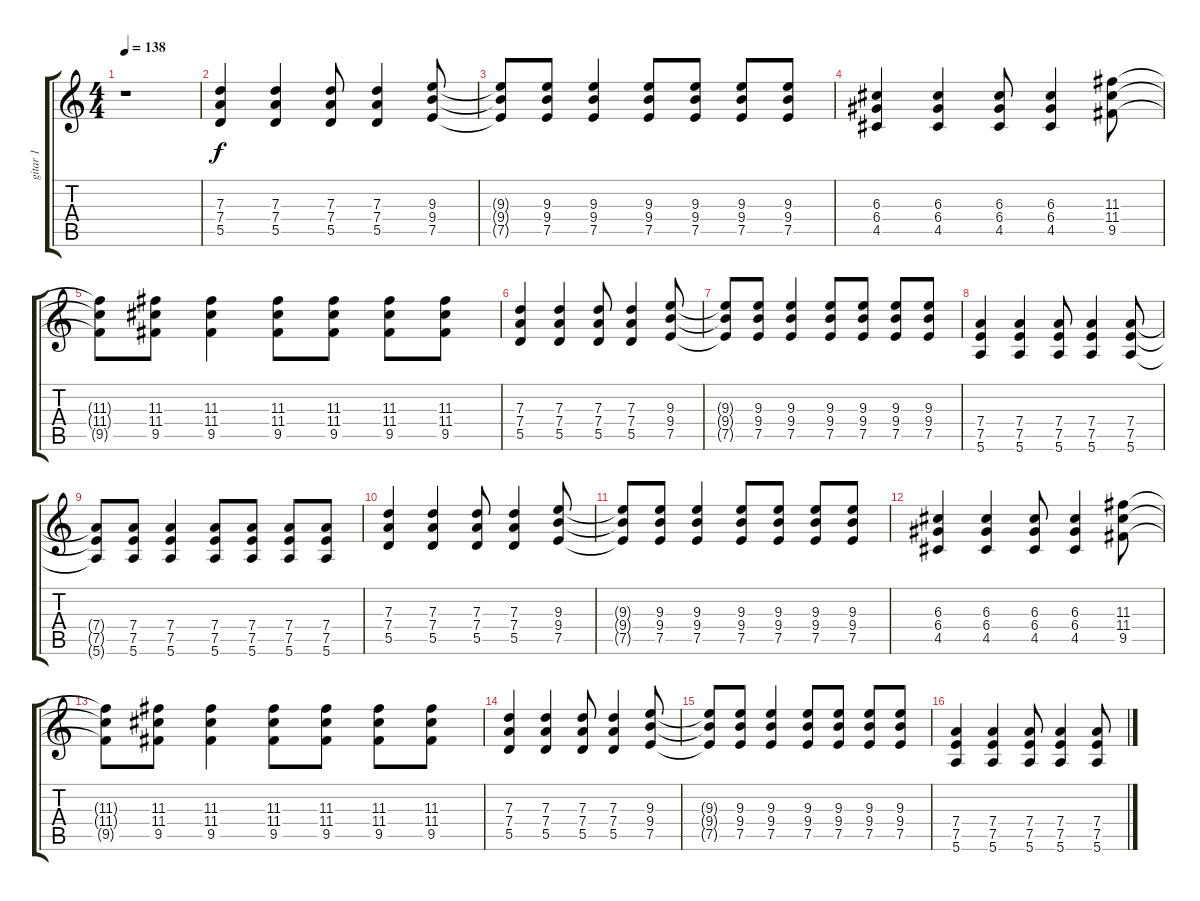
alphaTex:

\track ("gitar 1" "gitar 1") {instrument acousticguitarsteel}
\staff {score tabs}
\tuning (E4 B3 G3 D3 A2 E2) {hide}
\ts (4 4)
\tempo 138
\clef g2
\ks c
r.1{dy f} |
(7.3 7.4 5.5).4 (7.3 7.4 5.5).4 (7.3 7.4 5.5).8 (7.3 7.4 5.5).4 (9.3 9.4 7.5).8 |
(9.3{t} 9.4{t} 7.5{t}).8 (9.3 9.4 7.5).8 (9.3 9.4 7.5).4 (9.3 9.4 7.5).8 (9.3 9.4 7.5).8 (9.3 9.4 7.5).8 (9.3 9.4 7.5).8 |
(6.3 6.4 4.5).4 (6.3 6.4 4.5).4 (6.3 6.4 4.5).8 (6.3 6.4 4.5).4 (11.3 11.4 9.5).8 |
(11.3{t} 11.4{t} 9.5{t}).8 (11.3 11.4 9.5).8 (11.3 11.4 9.5).4 (11.3 11.4 9.5).8 (11.3 11.4 9.5).8 (11.3 11.4 9.5).8 (11.3 11.4 9.5).8 |
(7.3 7.4 5.5).4 (7.3 7.4 5.5).4 (7.3 7.4 5.5).8 (7.3 7.4 5.5).4 (9.3 9.4 7.5).8 |
(9.3{t} 9.4{t} 7.5{t}).8 (9.3 9.4 7.5).8 (9.3 9.4 7.5).4 (9.3 9.4 7.5).8 (9.3 9.4 7.5).8 (9.3 9.4 7.5).8 (9.3 9.4 7.5).8 |
(7.4 7.5 5.6).4 (7.4 7.5 5.6).4 (7.4 7.5 5.6).8 (7.4 7.5 5.6).4 (7.4 7.5 5.6).8 |
(7.4{t} 7.5{t} 5.6{t}).8 (7.4 7.5 5.6).8 (7.4 7.5 5.6).4 (7.4 7.5 5.6).8 (7.4 7.5 5.6).8 (7.4 7.5 5.6).8 (7.4 7.5 5.6).8 |
(7.3 7.4 5.5).4 (7.3 7.4 5.5).4 (7.3 7.4 5.5).8 (7.3 7.4 5.5).4 (9.3 9.4 7.5).8 |
(9.3{t} 9.4{t} 7.5{t}).8 (9.3 9.4 7.5).8 (9.3 9.4 7.5).4 (9.3 9.4 7.5).8 (9.3 9.4 7.5).8 (9.3 9.4 7.5).8 (9.3 9.4 7.5).8 |
(6.3 6.4 4.5).4 (6.3 6.4 4.5).4 (6.3 6.4 4.5).8 (6.3 6.4 4.5).4 (11.3 11.4 9.5).8 |
(11.3{t} 11.4{t} 9.5{t}).8 (11.3 11.4 9.5).8 (11.3 11.4 9.5).4 (11.3 11.4 9.5).8 (11.3 11.4 9.5).8 (11.3 11.4 9.5).8 (11.3 11.4 9.5).8 |
(7.3 7.4 5.5).4 (7.3 7.4 5.5).4 (7.3 7.4 5.5).8 (7.3 7.4 5.5).4 (9.3 9.4 7.5).8 |
(9.3{t} 9.4{t} 7.5{t}).8 (9.3 9.4 7.5).8 (9.3 9.4 7.5).4 (9.3 9.4 7.5).8 (9.3 9.4 7.5).8 (9.3 9.4 7.5).8 (9.3 9.4 7.5).8 |
(7.4 7.5 5.6).4 (7.4 7.5 5.6).4 (7.4 7.5 5.6).8 (7.4 7.5 5.6).4 (7.4 7.5 5.6).8
